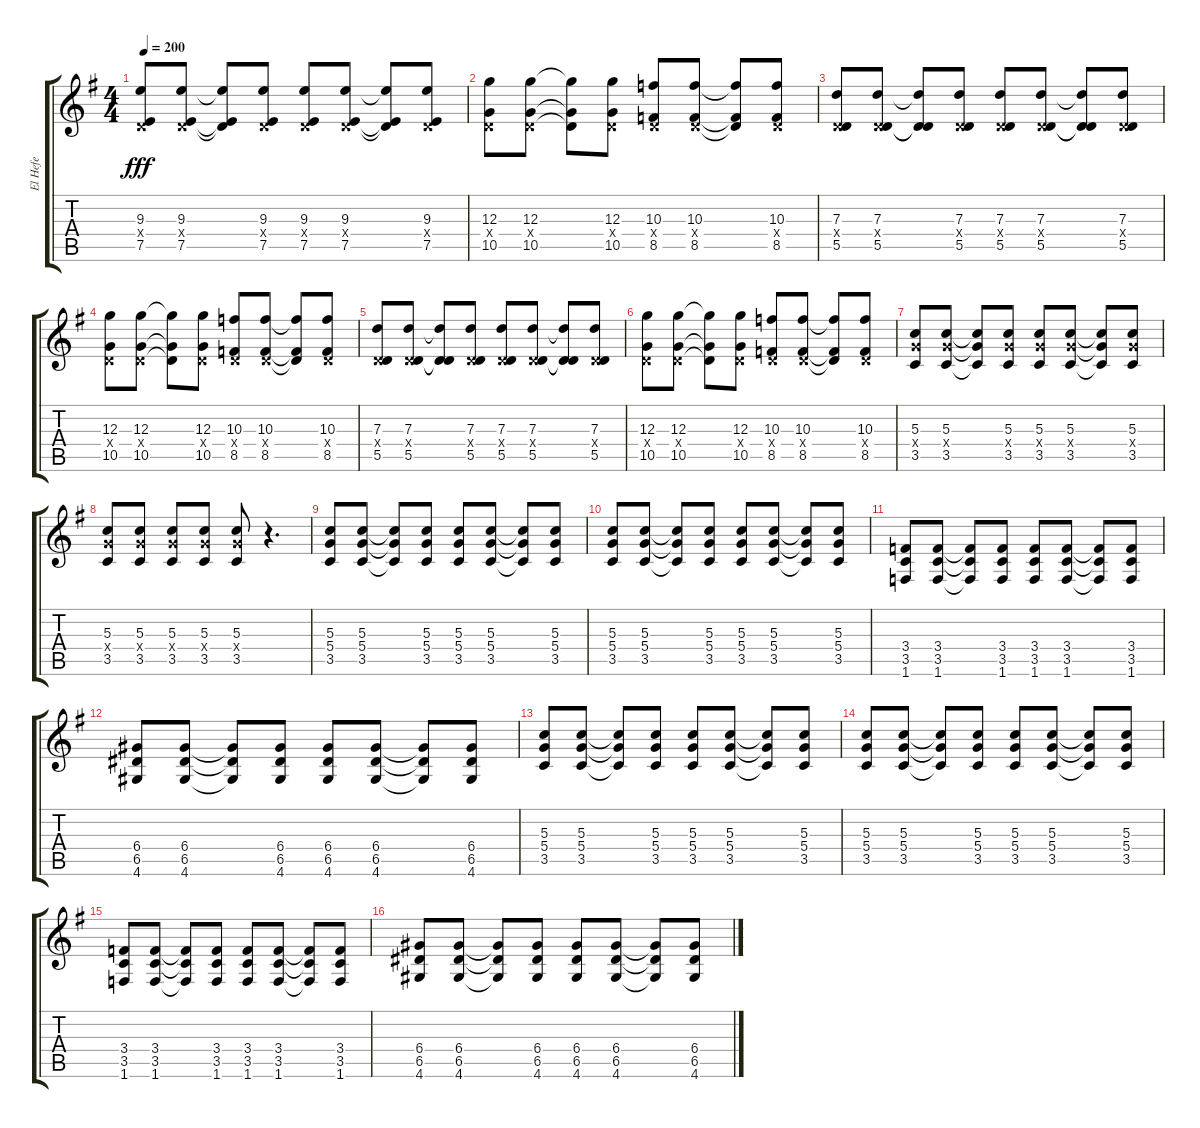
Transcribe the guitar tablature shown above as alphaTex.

\track ("El Hefe" "El Hefe") {instrument overdrivenguitar}
\staff {score tabs}
\tuning (E4 B3 G3 D3 A2 E2) {hide}
\ts (4 4)
\tempo 200
\clef g2
\ks eminor
(9.3 0.4{x} 7.5).8{dy fff} (9.3 0.4{x} 7.5).8 (9.3{t} 0.4{t} 7.5{t}).8 (9.3 0.4{x} 7.5).8 (9.3 0.4{x} 7.5).8 (9.3 0.4{x} 7.5).8 (9.3{t} 0.4{t} 7.5{t}).8 (9.3 0.4{x} 7.5).8 |
(12.3 0.4{x} 10.5).8 (12.3 0.4{x} 10.5).8 (12.3{t} 0.4{t} 10.5{t}).8 (12.3 0.4{x} 10.5).8 (10.3 0.4{x} 8.5).8 (10.3 0.4{x} 8.5).8 (10.3{t} 0.4{t} 8.5{t}).8 (10.3 0.4{x} 8.5).8 |
(7.3 0.4{x} 5.5).8 (7.3 0.4{x} 5.5).8 (7.3{t} 0.4{t} 5.5{t}).8 (7.3 0.4{x} 5.5).8 (7.3 0.4{x} 5.5).8 (7.3 0.4{x} 5.5).8 (7.3{t} 0.4{t} 5.5{t}).8 (7.3 0.4{x} 5.5).8 |
(12.3 0.4{x} 10.5).8 (12.3 0.4{x} 10.5).8 (12.3{t} 0.4{t} 10.5{t}).8 (12.3 0.4{x} 10.5).8 (10.3 0.4{x} 8.5).8 (10.3 0.4{x} 8.5).8 (10.3{t} 0.4{t} 8.5{t}).8 (10.3 0.4{x} 8.5).8 |
(7.3 0.4{x} 5.5).8 (7.3 0.4{x} 5.5).8 (7.3{t} 0.4{t} 5.5{t}).8 (7.3 0.4{x} 5.5).8 (7.3 0.4{x} 5.5).8 (7.3 0.4{x} 5.5).8 (7.3{t} 0.4{t} 5.5{t}).8 (7.3 0.4{x} 5.5).8 |
(12.3 0.4{x} 10.5).8 (12.3 0.4{x} 10.5).8 (12.3{t} 0.4{t} 10.5{t}).8 (12.3 0.4{x} 10.5).8 (10.3 0.4{x} 8.5).8 (10.3 0.4{x} 8.5).8 (10.3{t} 0.4{t} 8.5{t}).8 (10.3 0.4{x} 8.5).8 |
(5.3 5.4{x} 3.5).8 (5.3 5.4{x} 3.5).8 (5.3{t} 5.4{t} 3.5{t}).8 (5.3 5.4{x} 3.5).8 (5.3 5.4{x} 3.5).8 (5.3 5.4{x} 3.5).8 (5.3{t} 5.4{t} 3.5{t}).8 (5.3 5.4{x} 3.5).8 |
(5.3 5.4{x} 3.5).8 (5.3 5.4{x} 3.5).8 (5.3 5.4{x} 3.5).8 (5.3 5.4{x} 3.5).8 (5.3 5.4{x} 3.5).8 r.4{d} |
(5.3 5.4 3.5).8 (5.3 5.4 3.5).8 (5.3{t} 5.4{t} 3.5{t}).8 (5.3 5.4 3.5).8 (5.3 5.4 3.5).8 (5.3 5.4 3.5).8 (5.3{t} 5.4{t} 3.5{t}).8 (5.3 5.4 3.5).8 |
(5.3 5.4 3.5).8 (5.3 5.4 3.5).8 (5.3{t} 5.4{t} 3.5{t}).8 (5.3 5.4 3.5).8 (5.3 5.4 3.5).8 (5.3 5.4 3.5).8 (5.3{t} 5.4{t} 3.5{t}).8 (5.3 5.4 3.5).8 |
(3.4 3.5 1.6).8 (3.4 3.5 1.6).8 (3.4{t} 3.5{t} 1.6{t}).8 (3.4 3.5 1.6).8 (3.4 3.5 1.6).8 (3.4 3.5 1.6).8 (3.4{t} 3.5{t} 1.6{t}).8 (3.4 3.5 1.6).8 |
(6.4 6.5 4.6).8 (6.4 6.5 4.6).8 (6.4{t} 6.5{t} 4.6{t}).8 (6.4 6.5 4.6).8 (6.4 6.5 4.6).8 (6.4 6.5 4.6).8 (6.4{t} 6.5{t} 4.6{t}).8 (6.4 6.5 4.6).8 |
(5.3 5.4 3.5).8 (5.3 5.4 3.5).8 (5.3{t} 5.4{t} 3.5{t}).8 (5.3 5.4 3.5).8 (5.3 5.4 3.5).8 (5.3 5.4 3.5).8 (5.3{t} 5.4{t} 3.5{t}).8 (5.3 5.4 3.5).8 |
(5.3 5.4 3.5).8 (5.3 5.4 3.5).8 (5.3{t} 5.4{t} 3.5{t}).8 (5.3 5.4 3.5).8 (5.3 5.4 3.5).8 (5.3 5.4 3.5).8 (5.3{t} 5.4{t} 3.5{t}).8 (5.3 5.4 3.5).8 |
(3.4 3.5 1.6).8 (3.4 3.5 1.6).8 (3.4{t} 3.5{t} 1.6{t}).8 (3.4 3.5 1.6).8 (3.4 3.5 1.6).8 (3.4 3.5 1.6).8 (3.4{t} 3.5{t} 1.6{t}).8 (3.4 3.5 1.6).8 |
(6.4 6.5 4.6).8 (6.4 6.5 4.6).8 (6.4{t} 6.5{t} 4.6{t}).8 (6.4 6.5 4.6).8 (6.4 6.5 4.6).8 (6.4 6.5 4.6).8 (6.4{t} 6.5{t} 4.6{t}).8 (6.4 6.5 4.6).8
